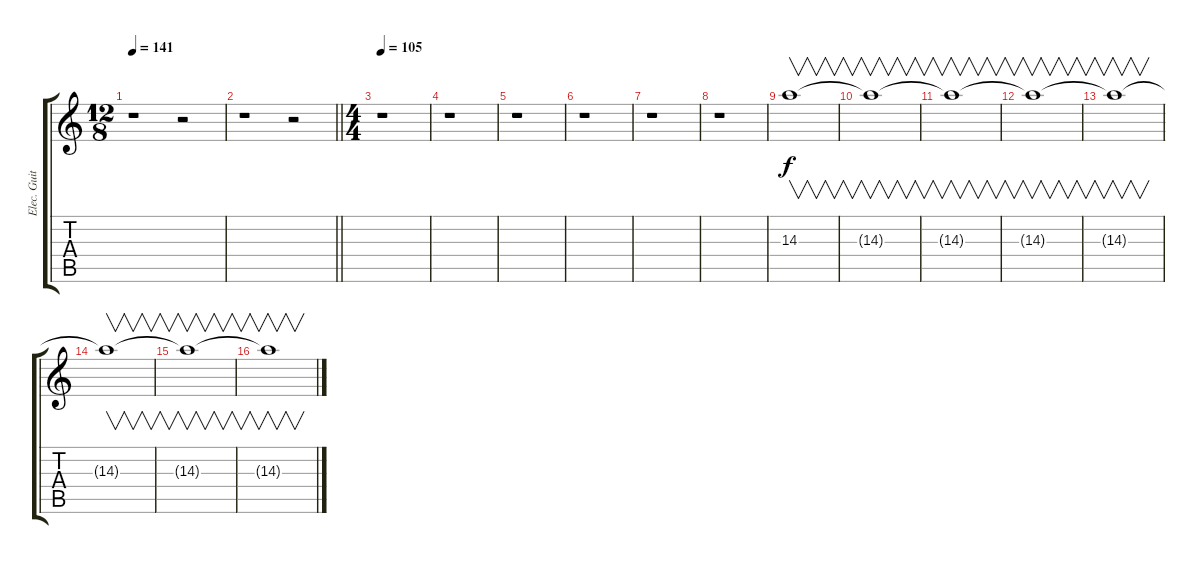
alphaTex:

\track ("Elec. Guitar 2" "Elec. Guit") {instrument overdrivenguitar}
\staff {score tabs}
\tuning (E4 B3 G3 D3 A2 E2) {hide}
\ts (12 8)
\tempo 141
\clef g2
\ks c
r.1{dy f} r.2 |
\barLineRight lightlight
r.1 r.2 |
\ts (4 4)
\tempo 105
r.1 |
r.1 |
r.1 |
r.1 |
r.1 |
r.1 |
14.3.1{v} |
14.3{t}.1{v} |
14.3{t}.1{v} |
14.3{t}.1{v} |
14.3{t}.1{v} |
14.3{t}.1{v} |
14.3{t}.1{v} |
14.3{t}.1{v}
